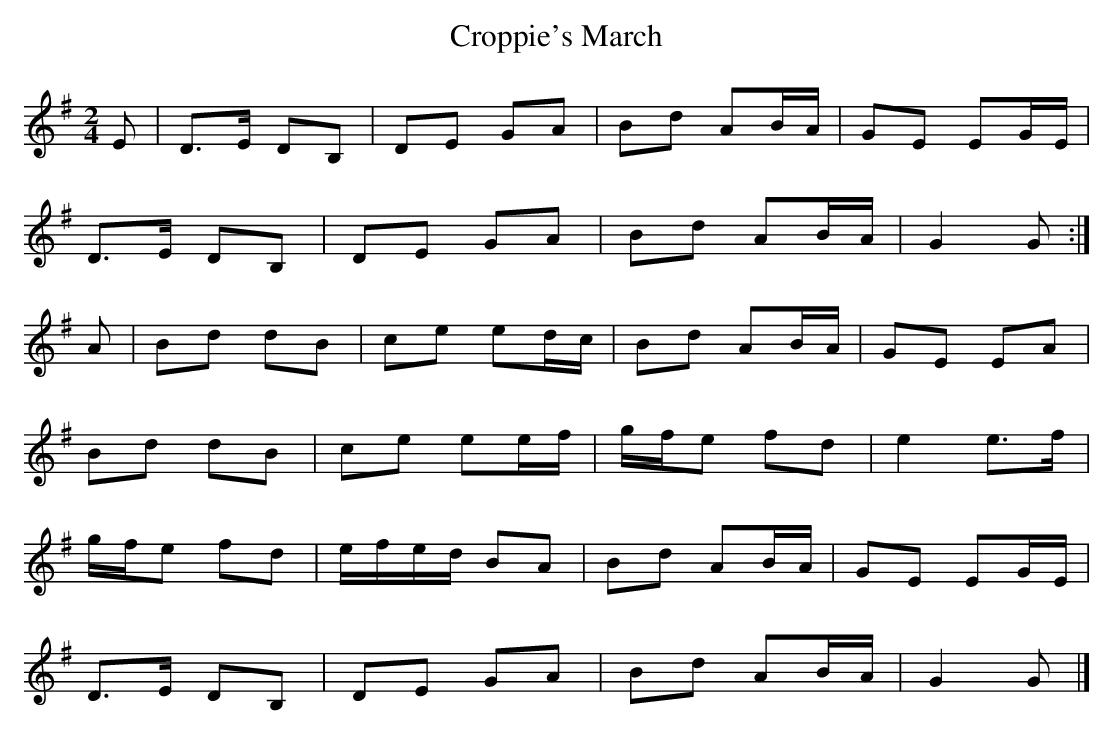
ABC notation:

X:1
T:Croppie's March
M:2/4
L:1/8
K:G Major
E|D>E DB,|DE GA|Bd AB/A/|GE EG/E/|!
D>E DB,|DE GA|Bd AB/A/|G2 G:|!
A|Bd dB|ce ed/c/|Bd AB/A/|GE EA|!
Bd dB|ce ee/f/|g/f/e fd|e2 e>f|!
g/f/e fd|e/f/e/d/ BA|Bd AB/A/|GE EG/E/|!
D>E DB,|DE GA|Bd AB/A/|G2 G|]!
